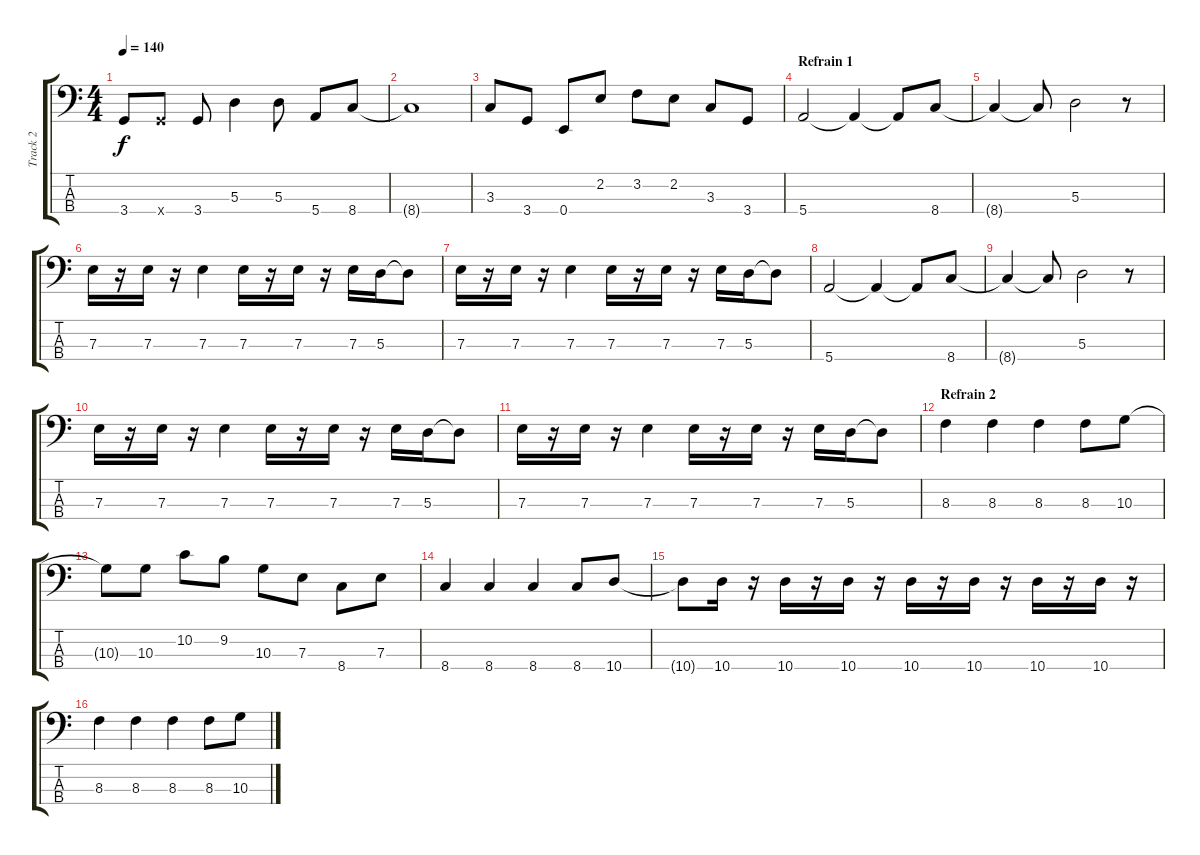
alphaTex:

\track ("Track 2" "Track 2") {instrument electricbassfinger}
\staff {score tabs}
\tuning (G2 D2 A1 E1) {hide}
\ts (4 4)
\tempo 140
\clef f4
\ks c
3.4.8{dy f} 3.4{x}.8 3.4.8 5.3.4 5.3.8 5.4.8 8.4.8 |
8.4{t}.1 |
3.3.8 3.4.8 0.4.8 2.2.8 3.2.8 2.2.8 3.3.8 3.4.8 |
\section ("" "Refrain 1")
5.4.2 5.4{t}.4 5.4{t}.8 8.4.8 |
8.4{t}.4 8.4{t}.8 5.3.2 r.8 |
7.3.16 r.16 7.3.16 r.16 7.3.4 7.3.16 r.16 7.3.16 r.16 7.3.16 5.3.16 5.3{t}.8 |
7.3.16 r.16 7.3.16 r.16 7.3.4 7.3.16 r.16 7.3.16 r.16 7.3.16 5.3.16 5.3{t}.8 |
5.4.2 5.4{t}.4 5.4{t}.8 8.4.8 |
8.4{t}.4 8.4{t}.8 5.3.2 r.8 |
7.3.16 r.16 7.3.16 r.16 7.3.4 7.3.16 r.16 7.3.16 r.16 7.3.16 5.3.16 5.3{t}.8 |
7.3.16 r.16 7.3.16 r.16 7.3.4 7.3.16 r.16 7.3.16 r.16 7.3.16 5.3.16 5.3{t}.8 |
\section ("" "Refrain 2")
8.3.4 8.3.4 8.3.4 8.3.8 10.3.8 |
10.3{t}.8 10.3.8 10.2.8 9.2.8 10.3.8 7.3.8 8.4.8 7.3.8 |
8.4.4 8.4.4 8.4.4 8.4.8 10.4.8 |
10.4{t}.8 10.4.16 r.16 10.4.16 r.16 10.4.16 r.16 10.4.16 r.16 10.4.16 r.16 10.4.16 r.16 10.4.16 r.16 |
8.3.4 8.3.4 8.3.4 8.3.8 10.3.8
